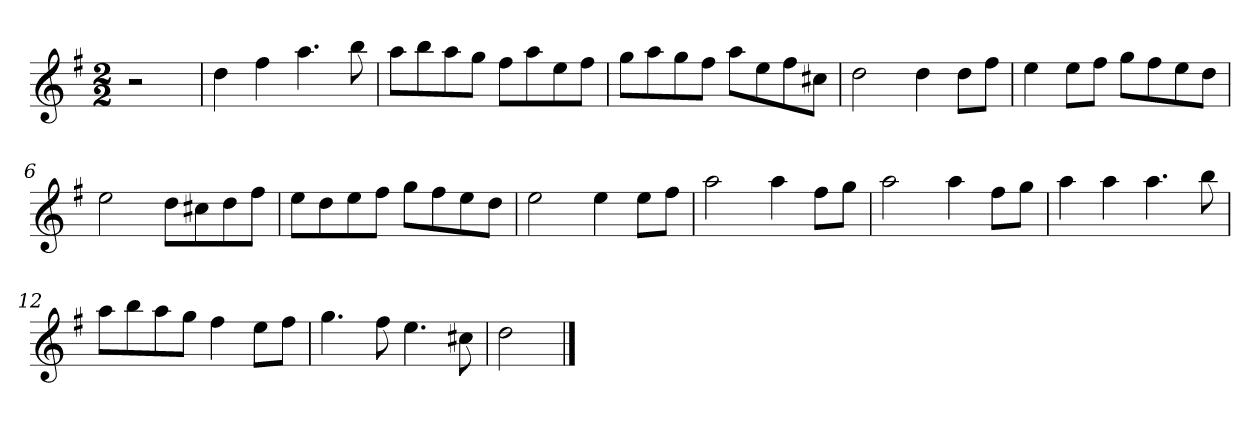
**kern
*part1
*staff1
*k[f#]
*M2/2
*MM120
=
2r
=1
4dd
4ff#
4.aa
8bb
=2
8aaL
8bb
8aa
8ggJ
8ff#L
8aa
8ee
8ff#J
=3
8ggL
8aa
8gg
8ff#J
8aaL
8ee
8ff#
8cc#XJ
=4
2dd
4dd
8ddL
8ff#J
=5
4ee
8eeL
8ff#J
8ggL
8ff#
8ee
8ddJ
=6
2ee
8ddL
8cc#X
8dd
8ff#J
=7
8eeL
8dd
8ee
8ff#J
8ggL
8ff#
8ee
8ddJ
=8
2ee
4ee
8eeL
8ff#J
=9
2aa
4aa
8ff#L
8ggJ
=10
2aa
4aa
8ff#L
8ggJ
=11
4aa
4aa
4.aa
8bb
=12
8aaL
8bb
8aa
8ggJ
4ff#
8eeL
8ff#J
=13
4.gg
8ff#
4.ee
8cc#X
=14
2dd
==
*-
